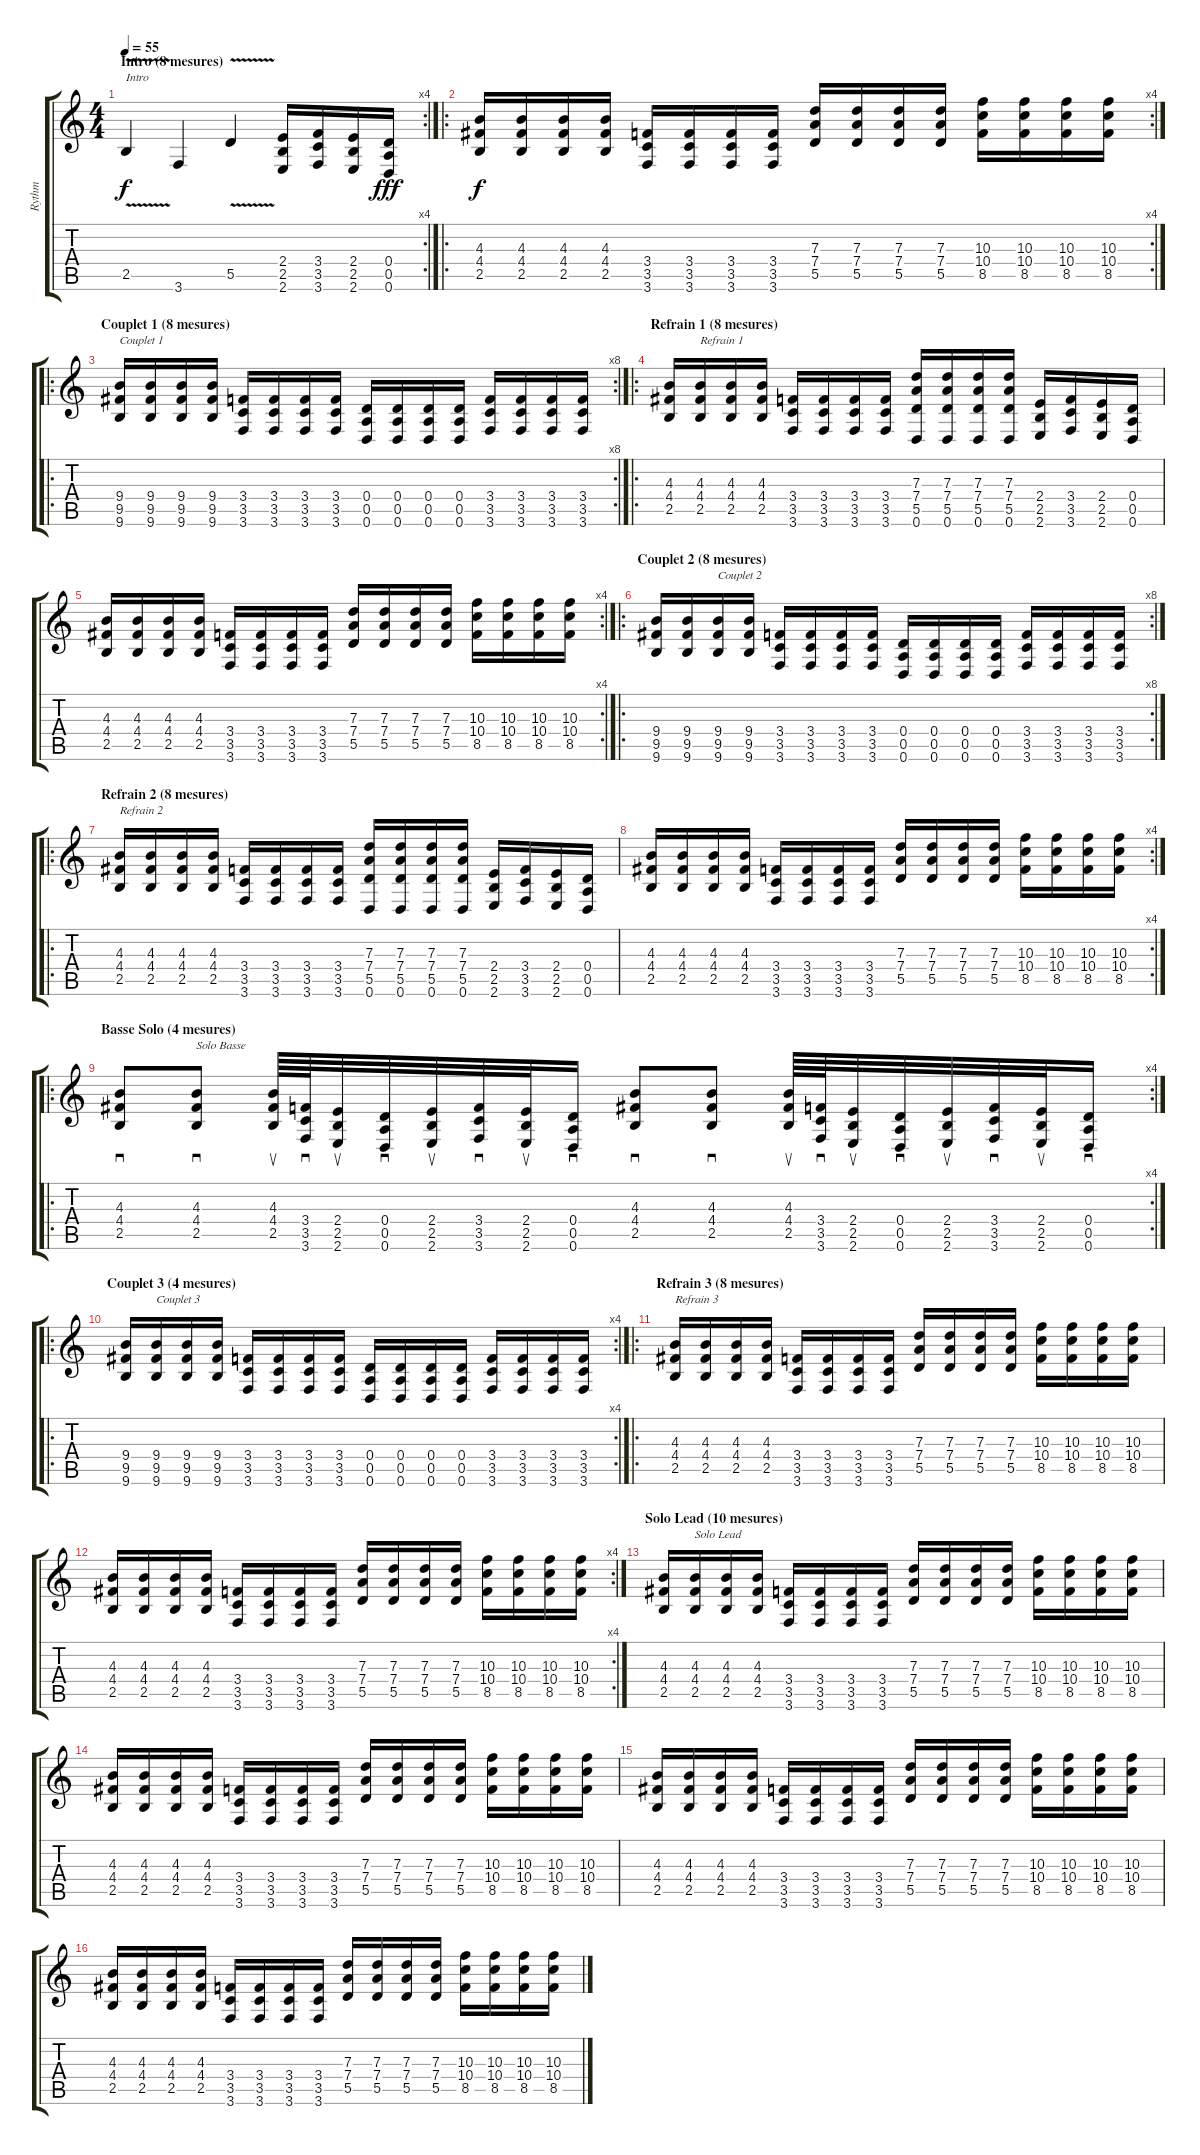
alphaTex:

\track ("Rythm" "Rythm") {instrument distortionguitar}
\staff {score tabs}
\tuning (E4 B3 G3 D3 A2 D2) {hide}
\rc 4
\ts (4 4)
\section ("" "Intro (8 mesures)")
\tempo 55
\clef g2
\ks c
2.5{v}.4{txt "Intro" dy f instrument distortionguitar} 3.6.4 5.5{v}.4 (2.4 2.5 2.6).16 (3.4 3.5 3.6).16 (2.4 2.5 2.6).16 (0.4 0.5 0.6).16{dy fff} |
\ro
\rc 4
(4.3 4.4 2.5).16{dy f} (4.3 4.4 2.5).16 (4.3 4.4 2.5).16 (4.3 4.4 2.5).16 (3.4 3.5 3.6).16 (3.4 3.5 3.6).16 (3.4 3.5 3.6).16 (3.4 3.5 3.6).16 (7.3 7.4 5.5).16 (7.3 7.4 5.5).16 (7.3 7.4 5.5).16 (7.3 7.4 5.5).16 (10.3 10.4 8.5).16 (10.3 10.4 8.5).16 (10.3 10.4 8.5).16 (10.3 10.4 8.5).16 |
\ro
\rc 8
\section ("" "Couplet 1 (8 mesures)")
(9.4 9.5 9.6).16{txt "Couplet 1"} (9.4 9.5 9.6).16 (9.4 9.5 9.6).16 (9.4 9.5 9.6).16 (3.4 3.5 3.6).16 (3.4 3.5 3.6).16 (3.4 3.5 3.6).16 (3.4 3.5 3.6).16 (0.4 0.5 0.6).16 (0.4 0.5 0.6).16 (0.4 0.5 0.6).16 (0.4 0.5 0.6).16 (3.4 3.5 3.6).16 (3.4 3.5 3.6).16 (3.4 3.5 3.6).16 (3.4 3.5 3.6).16 |
\ro
\section ("" "Refrain 1 (8 mesures)")
(4.3 4.4 2.5).16 (4.3 4.4 2.5).16{txt "Refrain 1"} (4.3 4.4 2.5).16 (4.3 4.4 2.5).16 (3.4 3.5 3.6).16 (3.4 3.5 3.6).16 (3.4 3.5 3.6).16 (3.4 3.5 3.6).16 (7.3 7.4 5.5 0.6).16 (7.3 7.4 5.5 0.6).16 (7.3 7.4 5.5 0.6).16 (7.3 7.4 5.5 0.6).16 (2.4 2.5 2.6).16 (3.4 3.5 3.6).16 (2.4 2.5 2.6).16 (0.4 0.5 0.6).16 |
\rc 4
(4.3 4.4 2.5).16 (4.3 4.4 2.5).16 (4.3 4.4 2.5).16 (4.3 4.4 2.5).16 (3.4 3.5 3.6).16 (3.4 3.5 3.6).16 (3.4 3.5 3.6).16 (3.4 3.5 3.6).16 (7.3 7.4 5.5).16 (7.3 7.4 5.5).16 (7.3 7.4 5.5).16 (7.3 7.4 5.5).16 (10.3 10.4 8.5).16 (10.3 10.4 8.5).16 (10.3 10.4 8.5).16 (10.3 10.4 8.5).16 |
\ro
\rc 8
\section ("" "Couplet 2 (8 mesures)")
(9.4 9.5 9.6).16 (9.4 9.5 9.6).16 (9.4 9.5 9.6).16{txt "Couplet 2"} (9.4 9.5 9.6).16 (3.4 3.5 3.6).16 (3.4 3.5 3.6).16 (3.4 3.5 3.6).16 (3.4 3.5 3.6).16 (0.4 0.5 0.6).16 (0.4 0.5 0.6).16 (0.4 0.5 0.6).16 (0.4 0.5 0.6).16 (3.4 3.5 3.6).16 (3.4 3.5 3.6).16 (3.4 3.5 3.6).16 (3.4 3.5 3.6).16 |
\ro
\section ("" "Refrain 2 (8 mesures)")
(4.3 4.4 2.5).16{txt "Refrain 2"} (4.3 4.4 2.5).16 (4.3 4.4 2.5).16 (4.3 4.4 2.5).16 (3.4 3.5 3.6).16 (3.4 3.5 3.6).16 (3.4 3.5 3.6).16 (3.4 3.5 3.6).16 (7.3 7.4 5.5 0.6).16 (7.3 7.4 5.5 0.6).16 (7.3 7.4 5.5 0.6).16 (7.3 7.4 5.5 0.6).16 (2.4 2.5 2.6).16 (3.4 3.5 3.6).16 (2.4 2.5 2.6).16 (0.4 0.5 0.6).16 |
\rc 4
(4.3 4.4 2.5).16 (4.3 4.4 2.5).16 (4.3 4.4 2.5).16 (4.3 4.4 2.5).16 (3.4 3.5 3.6).16 (3.4 3.5 3.6).16 (3.4 3.5 3.6).16 (3.4 3.5 3.6).16 (7.3 7.4 5.5).16 (7.3 7.4 5.5).16 (7.3 7.4 5.5).16 (7.3 7.4 5.5).16 (10.3 10.4 8.5).16 (10.3 10.4 8.5).16 (10.3 10.4 8.5).16 (10.3 10.4 8.5).16 |
\ro
\rc 4
\section ("" "Basse Solo (4 mesures)")
(4.3 4.4 2.5).8{sd volume 3} (4.3 4.4 2.5).8{sd txt "Solo Basse"} (4.3 4.4 2.5).64{su} (3.4 3.5 3.6).64{sd} (2.4 2.5 2.6).32{su} (0.4 0.5 0.6).32{sd} (2.4 2.5 2.6).32{su} (3.4 3.5 3.6).32{sd} (2.4 2.5 2.6).32{su} (0.4 0.5 0.6).16{sd} (4.3 4.4 2.5).8{sd} (4.3 4.4 2.5).8{sd} (4.3 4.4 2.5).64{su} (3.4 3.5 3.6).64{sd} (2.4 2.5 2.6).32{su} (0.4 0.5 0.6).32{sd} (2.4 2.5 2.6).32{su} (3.4 3.5 3.6).32{sd} (2.4 2.5 2.6).32{su} (0.4 0.5 0.6).16{sd} |
\ro
\rc 4
\section ("" "Couplet 3 (4 mesures)")
(9.4 9.5 9.6).16{volume 13} (9.4 9.5 9.6).16{txt "Couplet 3"} (9.4 9.5 9.6).16 (9.4 9.5 9.6).16 (3.4 3.5 3.6).16 (3.4 3.5 3.6).16 (3.4 3.5 3.6).16 (3.4 3.5 3.6).16 (0.4 0.5 0.6).16 (0.4 0.5 0.6).16 (0.4 0.5 0.6).16 (0.4 0.5 0.6).16 (3.4 3.5 3.6).16 (3.4 3.5 3.6).16 (3.4 3.5 3.6).16 (3.4 3.5 3.6).16 |
\ro
\section ("" "Refrain 3 (8 mesures)")
(4.3 4.4 2.5).16{txt "Refrain 3"} (4.3 4.4 2.5).16 (4.3 4.4 2.5).16 (4.3 4.4 2.5).16 (3.4 3.5 3.6).16 (3.4 3.5 3.6).16 (3.4 3.5 3.6).16 (3.4 3.5 3.6).16 (7.3 7.4 5.5).16 (7.3 7.4 5.5).16 (7.3 7.4 5.5).16 (7.3 7.4 5.5).16 (10.3 10.4 8.5).16 (10.3 10.4 8.5).16 (10.3 10.4 8.5).16 (10.3 10.4 8.5).16 |
\rc 4
(4.3 4.4 2.5).16 (4.3 4.4 2.5).16 (4.3 4.4 2.5).16 (4.3 4.4 2.5).16 (3.4 3.5 3.6).16 (3.4 3.5 3.6).16 (3.4 3.5 3.6).16 (3.4 3.5 3.6).16 (7.3 7.4 5.5).16 (7.3 7.4 5.5).16 (7.3 7.4 5.5).16 (7.3 7.4 5.5).16 (10.3 10.4 8.5).16 (10.3 10.4 8.5).16 (10.3 10.4 8.5).16 (10.3 10.4 8.5).16 |
\section ("" "Solo Lead (10 mesures)")
(4.3 4.4 2.5).16{volume 8} (4.3 4.4 2.5).16{txt "Solo Lead"} (4.3 4.4 2.5).16 (4.3 4.4 2.5).16 (3.4 3.5 3.6).16 (3.4 3.5 3.6).16 (3.4 3.5 3.6).16 (3.4 3.5 3.6).16 (7.3 7.4 5.5).16 (7.3 7.4 5.5).16 (7.3 7.4 5.5).16 (7.3 7.4 5.5).16 (10.3 10.4 8.5).16 (10.3 10.4 8.5).16 (10.3 10.4 8.5).16 (10.3 10.4 8.5).16 |
(4.3 4.4 2.5).16 (4.3 4.4 2.5).16 (4.3 4.4 2.5).16 (4.3 4.4 2.5).16 (3.4 3.5 3.6).16 (3.4 3.5 3.6).16 (3.4 3.5 3.6).16 (3.4 3.5 3.6).16 (7.3 7.4 5.5).16 (7.3 7.4 5.5).16 (7.3 7.4 5.5).16 (7.3 7.4 5.5).16 (10.3 10.4 8.5).16 (10.3 10.4 8.5).16 (10.3 10.4 8.5).16 (10.3 10.4 8.5).16 |
(4.3 4.4 2.5).16 (4.3 4.4 2.5).16 (4.3 4.4 2.5).16 (4.3 4.4 2.5).16 (3.4 3.5 3.6).16 (3.4 3.5 3.6).16 (3.4 3.5 3.6).16 (3.4 3.5 3.6).16 (7.3 7.4 5.5).16 (7.3 7.4 5.5).16 (7.3 7.4 5.5).16 (7.3 7.4 5.5).16 (10.3 10.4 8.5).16 (10.3 10.4 8.5).16 (10.3 10.4 8.5).16 (10.3 10.4 8.5).16 |
(4.3 4.4 2.5).16 (4.3 4.4 2.5).16 (4.3 4.4 2.5).16 (4.3 4.4 2.5).16 (3.4 3.5 3.6).16 (3.4 3.5 3.6).16 (3.4 3.5 3.6).16 (3.4 3.5 3.6).16 (7.3 7.4 5.5).16 (7.3 7.4 5.5).16 (7.3 7.4 5.5).16 (7.3 7.4 5.5).16 (10.3 10.4 8.5).16 (10.3 10.4 8.5).16 (10.3 10.4 8.5).16 (10.3 10.4 8.5).16
